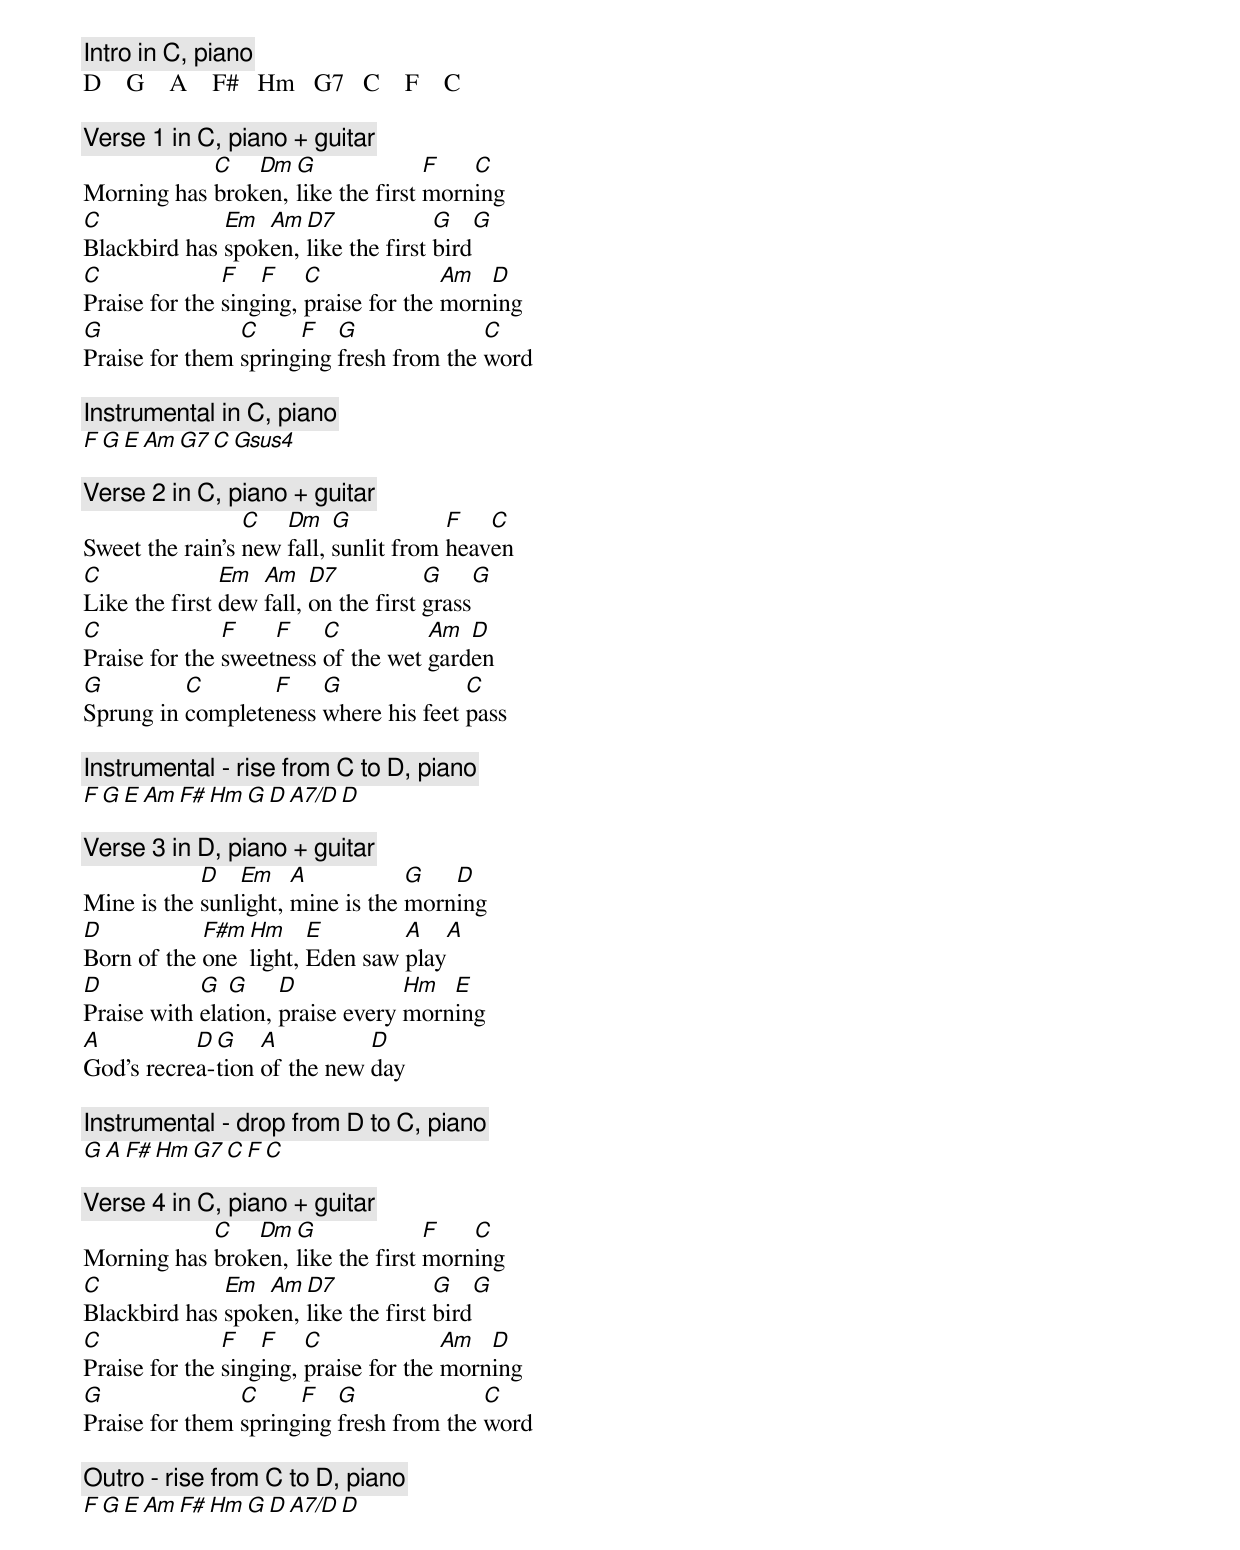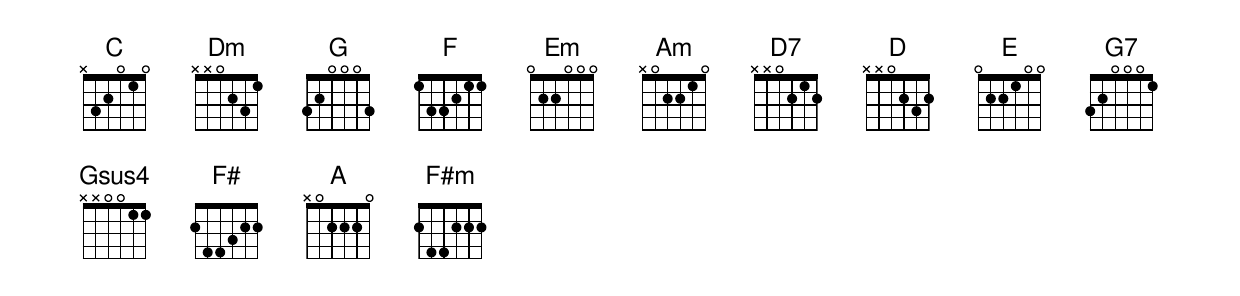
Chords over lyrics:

[Intro in C, piano]
D    G    A    F#   Hm   G7   C    F    C

[Verse 1 in C, piano + guitar]
            C   Dm  G              F   C
Morning has broken, like the first morning
C             Em  Am  D7             G   G
Blackbird has spoken, like the first bird
C              F   F    C              Am  D
Praise for the singing, praise for the morning
G               C     F   G              C
Praise for them springing fresh from the word

[Instrumental in C, piano]
F    G    E    Am   G7   C    Gsus4

[Verse 2 in C, piano + guitar]
                 C   Dm    G           F   C
Sweet the rain's new fall, sunlit from heaven
C              Em  Am    D7           G    G
Like the first dew fall, on the first grass
C              F    F    C          Am  D
Praise for the sweetness of the wet garden
G         C       F    G              C
Sprung in completeness where his feet pass

[Instrumental - rise from C to D, piano]
F    G    E    Am   F#   Hm   G    D    A7/D   D

[Verse 3 in D, piano + guitar]
            D   Em    A           G   D
Mine is the sunlight, mine is the morning
D           F#m Hm     E        A   A
Born of the one light, Eden saw play
D           G  G     D            Hm  E
Praise with elation, praise every morning
A          D G    A          D
God's recrea-tion of the new day

[Instrumental - drop from D to C, piano]
G    A    F#   Hm   G7   C    F    C

[Verse 4 in C, piano + guitar]
            C   Dm  G              F   C
Morning has broken, like the first morning
C             Em  Am  D7             G   G
Blackbird has spoken, like the first bird
C              F   F    C              Am  D
Praise for the singing, praise for the morning
G               C     F   G              C
Praise for them springing fresh from the word

[Outro - rise from C to D, piano]
F    G    E    Am   F#   Hm   G    D    A7/D    D
